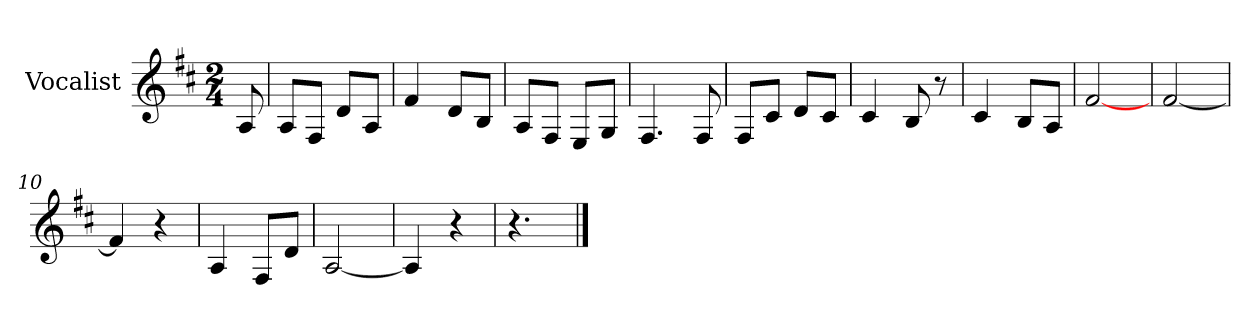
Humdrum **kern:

**kern
*part1
*staff1
*I"Vocalist
*k[f#c#]
*D:
*M2/4
=
8A
=1
8AL
8F#J
8dL
8AJ
=2
4f#
8dL
8BJ
=3
8AL
8F#J
8EL
8GJ
=4
4.F#
8F#
=5
8F#L
8c#J
8dL
8c#J
=6
4c#
8B
8r
=7
4c#
8BL
8AJ
=8
[2f#
=9
[2f#
=10
4f#]
4r
=11
4A
8F#L
8dJ
=12
[2A
=13
4A]
4r
=14
4.r
==
*-
